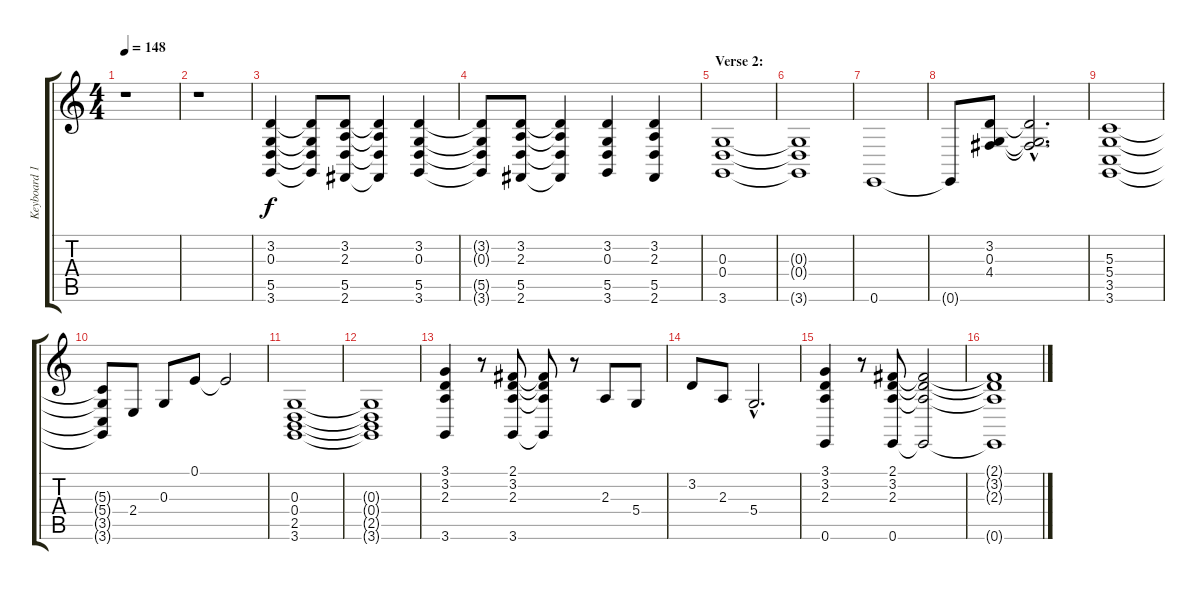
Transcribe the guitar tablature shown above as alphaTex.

\track ("Keyboard 1" "Keyboard 1") {instrument acousticgrandpiano}
\staff {score tabs}
\tuning (E4 B3 G3 D3 A2 E2) {hide}
\ts (4 4)
\tempo 148
\clef g2
\ks c
r.1{dy f} |
r.1 |
(3.2 0.3 5.5 3.6).4 (3.2{t} 0.3{t} 5.5{t} 3.6{t}).8 (3.2 2.3 5.5 2.6).8 (3.2{t} 2.3{t} 5.5{t} 2.6{t}).4 (3.2 0.3 5.5 3.6).4 |
(3.2{t} 0.3{t} 5.5{t} 3.6{t}).8 (3.2 2.3 5.5 2.6).8 (3.2{t} 2.3{t} 5.5{t} 2.6{t}).4 (3.2 0.3 5.5 3.6).4 (3.2 2.3 5.5 2.6).4 |
\section ("" "Verse 2:")
(0.3 0.4 3.6).1 |
(0.3{t} 0.4{t} 3.6{t}).1 |
0.6.1 |
0.6{t}.8 (3.2 0.3 4.4).8 (3.2{hac t} 0.3{hac t} 4.4{hac t}).2{d} |
(5.3 5.4 3.5 3.6).1 |
(5.3{t} 5.4{t} 3.5{t} 3.6{t}).8 2.4.8 0.3.8 0.1.8 0.1{t}.2 |
(0.3 0.4 2.5 3.6).1 |
(0.3{t} 0.4{t} 2.5{t} 3.6{t}).1 |
(3.1 3.2 2.3 3.6).4 r.8 (2.1 3.2 2.3 3.6).8 (2.1{t} 3.2{t} 2.3{t} 3.6{t}).8 r.8 2.3.8 5.4.8 |
3.2.8 2.3.8 5.4{hac}.2{d} |
(3.1 3.2 2.3 0.6).4 r.8 (2.1 3.2 2.3 0.6).8 (2.1{t} 3.2{t} 2.3{t} 0.6{t}).2 |
(2.1{t} 3.2{t} 2.3{t} 0.6{t}).1
